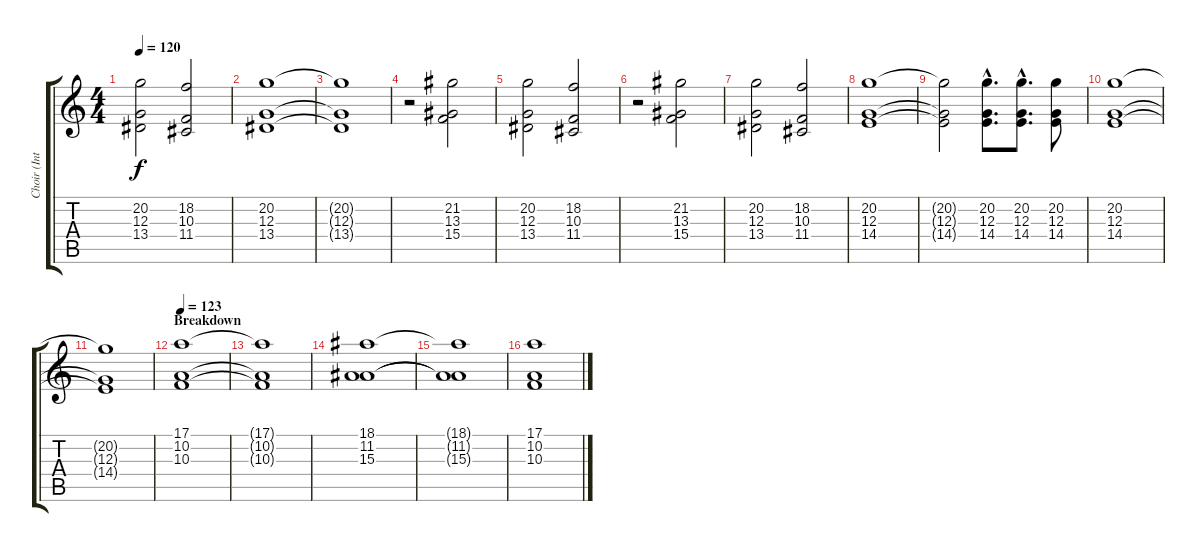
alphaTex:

\track ("Choir (Interlude)" "Choir (Int") {instrument choiraahs}
\staff {score tabs}
\tuning (E4 B3 G3 D3 A2 D2) {hide}
\ts (4 4)
\tempo 120
\clef g2
\ks c
(20.2 12.3 13.4).2{dy f} (18.2 10.3 11.4).2 |
(20.2 12.3 13.4).1 |
(20.2{t} 12.3{t} 13.4{t}).1 |
r.2 (21.2 13.3 15.4).2 |
(20.2 12.3 13.4).2 (18.2 10.3 11.4).2 |
r.2 (21.2 13.3 15.4).2 |
(20.2 12.3 13.4).2 (18.2 10.3 11.4).2 |
(20.2 12.3 14.4).1 |
(20.2{t} 12.3{t} 14.4{t}).2 (20.2{hac} 12.3{hac} 14.4{hac}).8{d} (20.2{hac} 12.3{hac} 14.4{hac}).8{d} (20.2 12.3 14.4).8 |
(20.2 12.3 14.4).1 |
(20.2{t} 12.3{t} 14.4{t}).1 |
\section ("" "Breakdown")
\tempo 123
(17.1 10.2 10.3).1{volume 10} |
(17.1{t} 10.2{t} 10.3{t}).1 |
(18.1 11.2 15.3).1 |
(18.1{t} 11.2{t} 15.3{t}).1 |
(17.1 10.2 10.3).1
